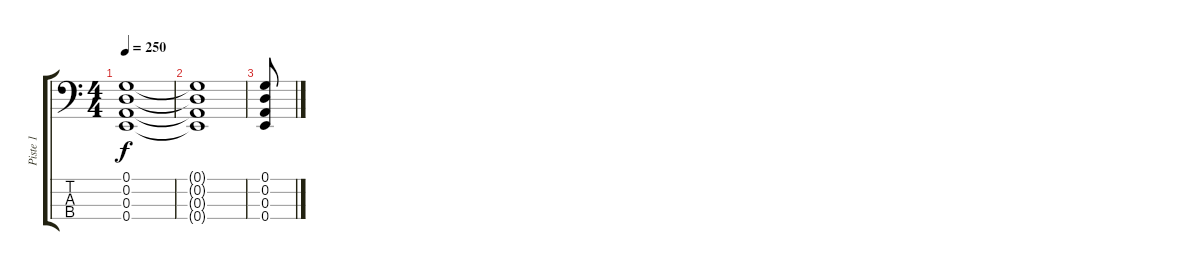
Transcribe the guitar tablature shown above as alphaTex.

\track ("Piste 1" "Piste 1") {instrument electricbassfinger}
\staff {score tabs}
\tuning (G2 D2 A1 E1) {hide}
\ts (4 4)
\tempo 250
\clef f4
\ks c
(0.1{t} 0.2{t} 0.3{t} 0.4{t}).1{dy f} |
(0.1{t} 0.2{t} 0.3{t} 0.4{t}).1 |
(0.1 0.2 0.3 0.4).8{volume 16 balance 8 instrument slapbass2}
